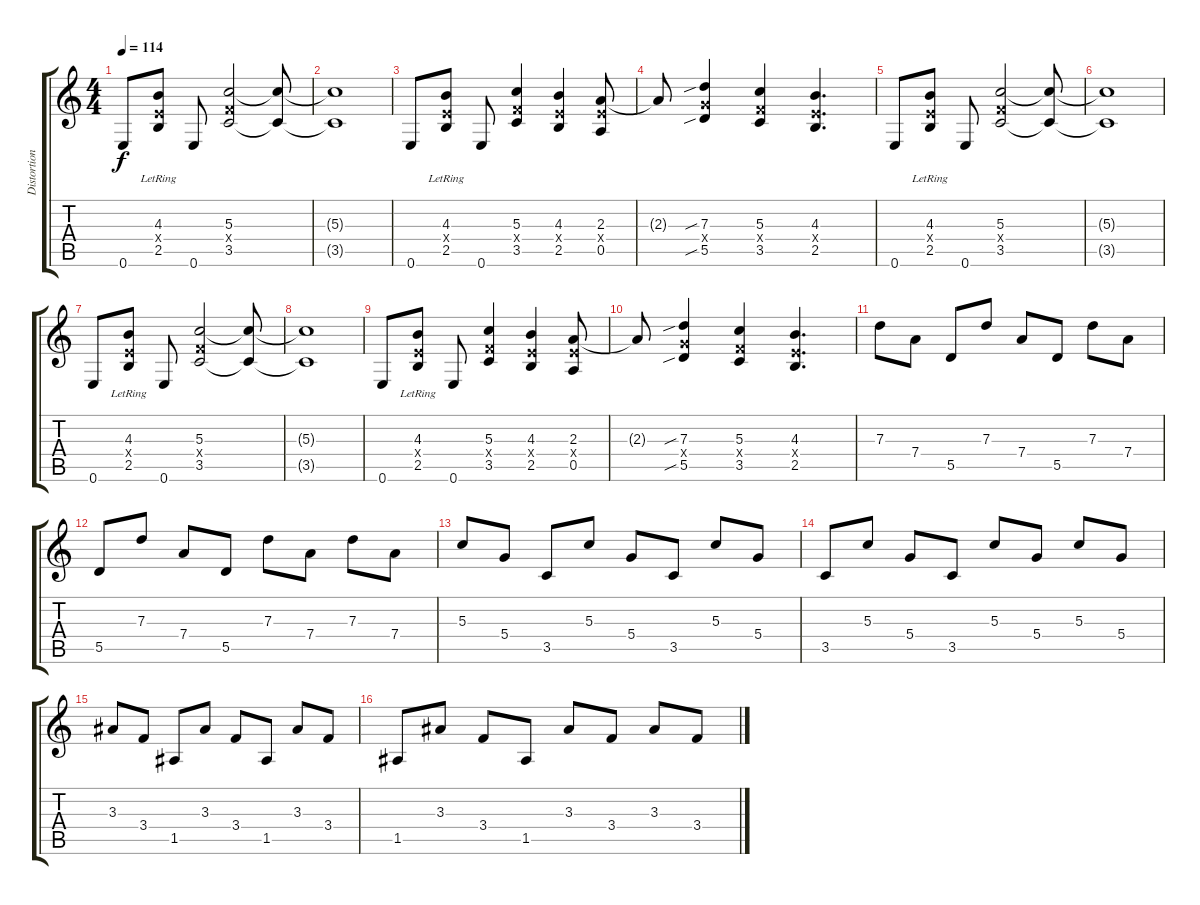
\track ("Distortion / Acustic" "Distortion") {instrument overdrivenguitar}
\staff {score tabs}
\tuning (E4 B3 G3 D3 A2 E2) {hide}
\ts (4 4)
\tempo 114
\clef g2
\ks c
0.6.8{dy f} (4.3{lr} 2.4{x} 2.5{lr}).8 0.6.8 (5.3 3.4{x} 3.5).2 (5.3{t} 3.5{t}).8 |
(5.3{t} 3.5{t}).1 |
0.6.8 (4.3{lr} 2.4{x} 2.5{lr}).8 0.6.8 (5.3 3.4{x} 3.5).4 (4.3 2.4{x} 2.5).4 (2.3 2.4{x} 0.5).8 |
2.3{t}.8 (7.3{sib} 5.4{x} 5.5{sib}).4 (5.3 3.4{x} 3.5).4 (4.3 2.4{x} 2.5).4{d} |
0.6.8 (4.3{lr} 2.4{x} 2.5{lr}).8 0.6.8 (5.3 3.4{x} 3.5).2 (5.3{t} 3.5{t}).8 |
(5.3{t} 3.5{t}).1 |
0.6.8 (4.3{lr} 2.4{x} 2.5{lr}).8 0.6.8 (5.3 3.4{x} 3.5).2 (5.3{t} 3.5{t}).8 |
(5.3{t} 3.5{t}).1 |
0.6.8 (4.3{lr} 2.4{x} 2.5{lr}).8 0.6.8 (5.3 3.4{x} 3.5).4 (4.3 2.4{x} 2.5).4 (2.3 2.4{x} 0.5).8 |
2.3{t}.8 (7.3{sib} 5.4{x} 5.5{sib}).4 (5.3 3.4{x} 3.5).4 (4.3 2.4{x} 2.5).4{d} |
7.3.8{volume 10 instrument acousticguitarsteel} 7.4.8 5.5.8 7.3.8 7.4.8 5.5.8 7.3.8 7.4.8 |
5.5.8 7.3.8 7.4.8 5.5.8 7.3.8 7.4.8 7.3.8 7.4.8 |
5.3.8 5.4.8 3.5.8 5.3.8 5.4.8 3.5.8 5.3.8 5.4.8 |
3.5.8 5.3.8 5.4.8 3.5.8 5.3.8 5.4.8 5.3.8 5.4.8 |
3.3.8 3.4.8 1.5.8 3.3.8 3.4.8 1.5.8 3.3.8 3.4.8 |
1.5.8 3.3.8 3.4.8 1.5.8 3.3.8 3.4.8 3.3.8 3.4.8
